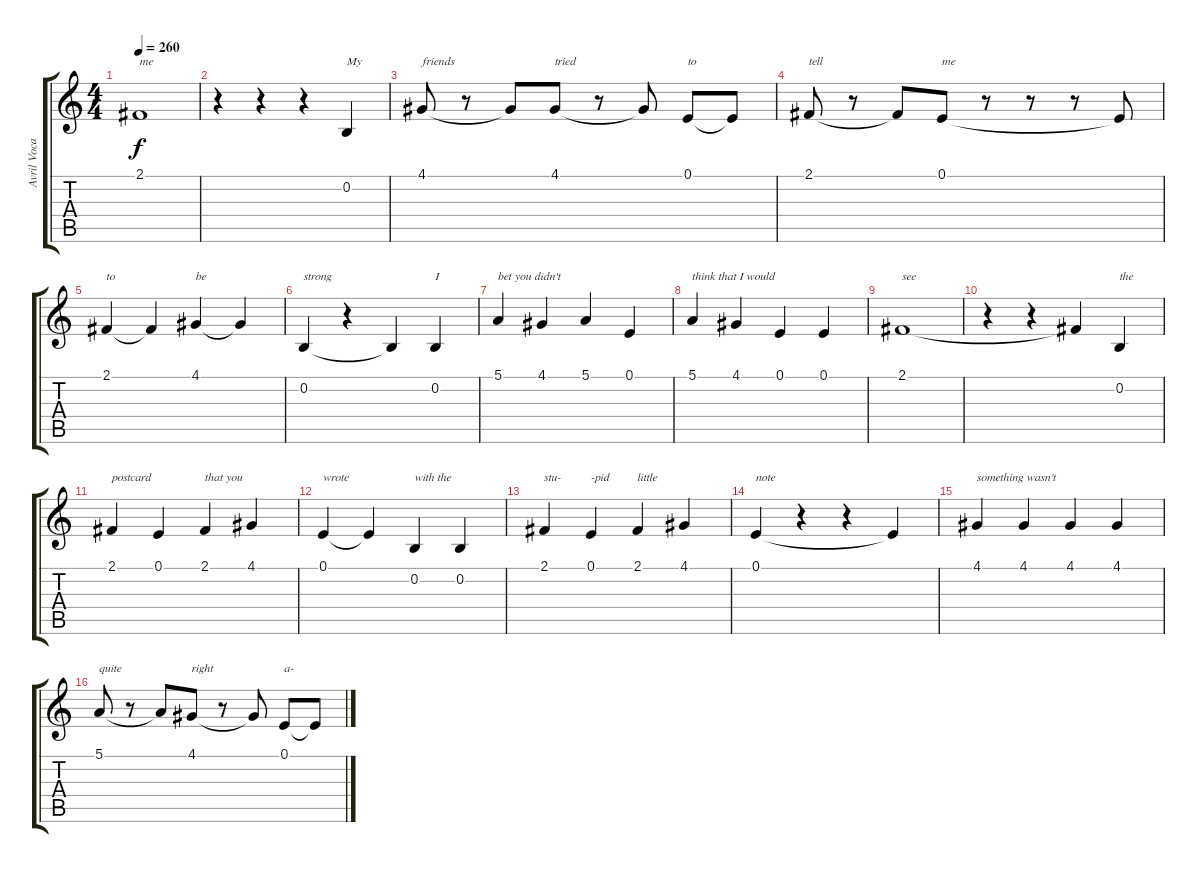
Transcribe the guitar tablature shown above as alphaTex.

\track ("Avril Vocals" "Avril Voca") {instrument clarinet}
\staff {score tabs}
\tuning (E4 B3 G3 D3 A2 E2) {hide}
\ts (4 4)
\tempo 260
\clef g2
\ks c
2.1.1{txt "me" dy f} |
r.4 r.4 r.4 0.2.4{txt "My"} |
4.1.8{txt "friends"} r.8 4.1{t}.8 4.1.8{txt "tried"} r.8 4.1{t}.8 0.1.8{txt "to"} 0.1{t}.8 |
2.1.8{txt "tell"} r.8 2.1{t}.8 0.1.8{txt "me"} r.8 r.8 r.8 0.1{t}.8 |
2.1.4{txt "to"} 2.1{t}.4 4.1.4{txt "be"} 4.1{t}.4 |
0.2.4{txt "strong"} r.4 0.2{t}.4 0.2.4{txt "I"} |
5.1.4{txt "bet you didn't"} 4.1.4 5.1.4 0.1.4 |
5.1.4{txt "think that I would"} 4.1.4 0.1.4 0.1.4 |
2.1.1{txt "see"} |
r.4 r.4 2.1{t}.4 0.2.4{txt "the"} |
2.1.4{txt "postcard"} 0.1.4 2.1.4{txt "that you"} 4.1.4 |
0.1.4{txt "wrote"} 0.1{t}.4 0.2.4{txt "with the"} 0.2.4 |
2.1.4{txt "stu-"} 0.1.4{txt "-pid"} 2.1.4{txt "little"} 4.1.4 |
0.1.4{txt "note"} r.4 r.4 0.1{t}.4 |
4.1.4{txt "something wasn't"} 4.1.4 4.1.4 4.1.4 |
5.1.8{txt "quite"} r.8 5.1{t}.8 4.1.8{txt "right"} r.8 4.1{t}.8 0.1.8{txt "a-"} 0.1{t}.8
